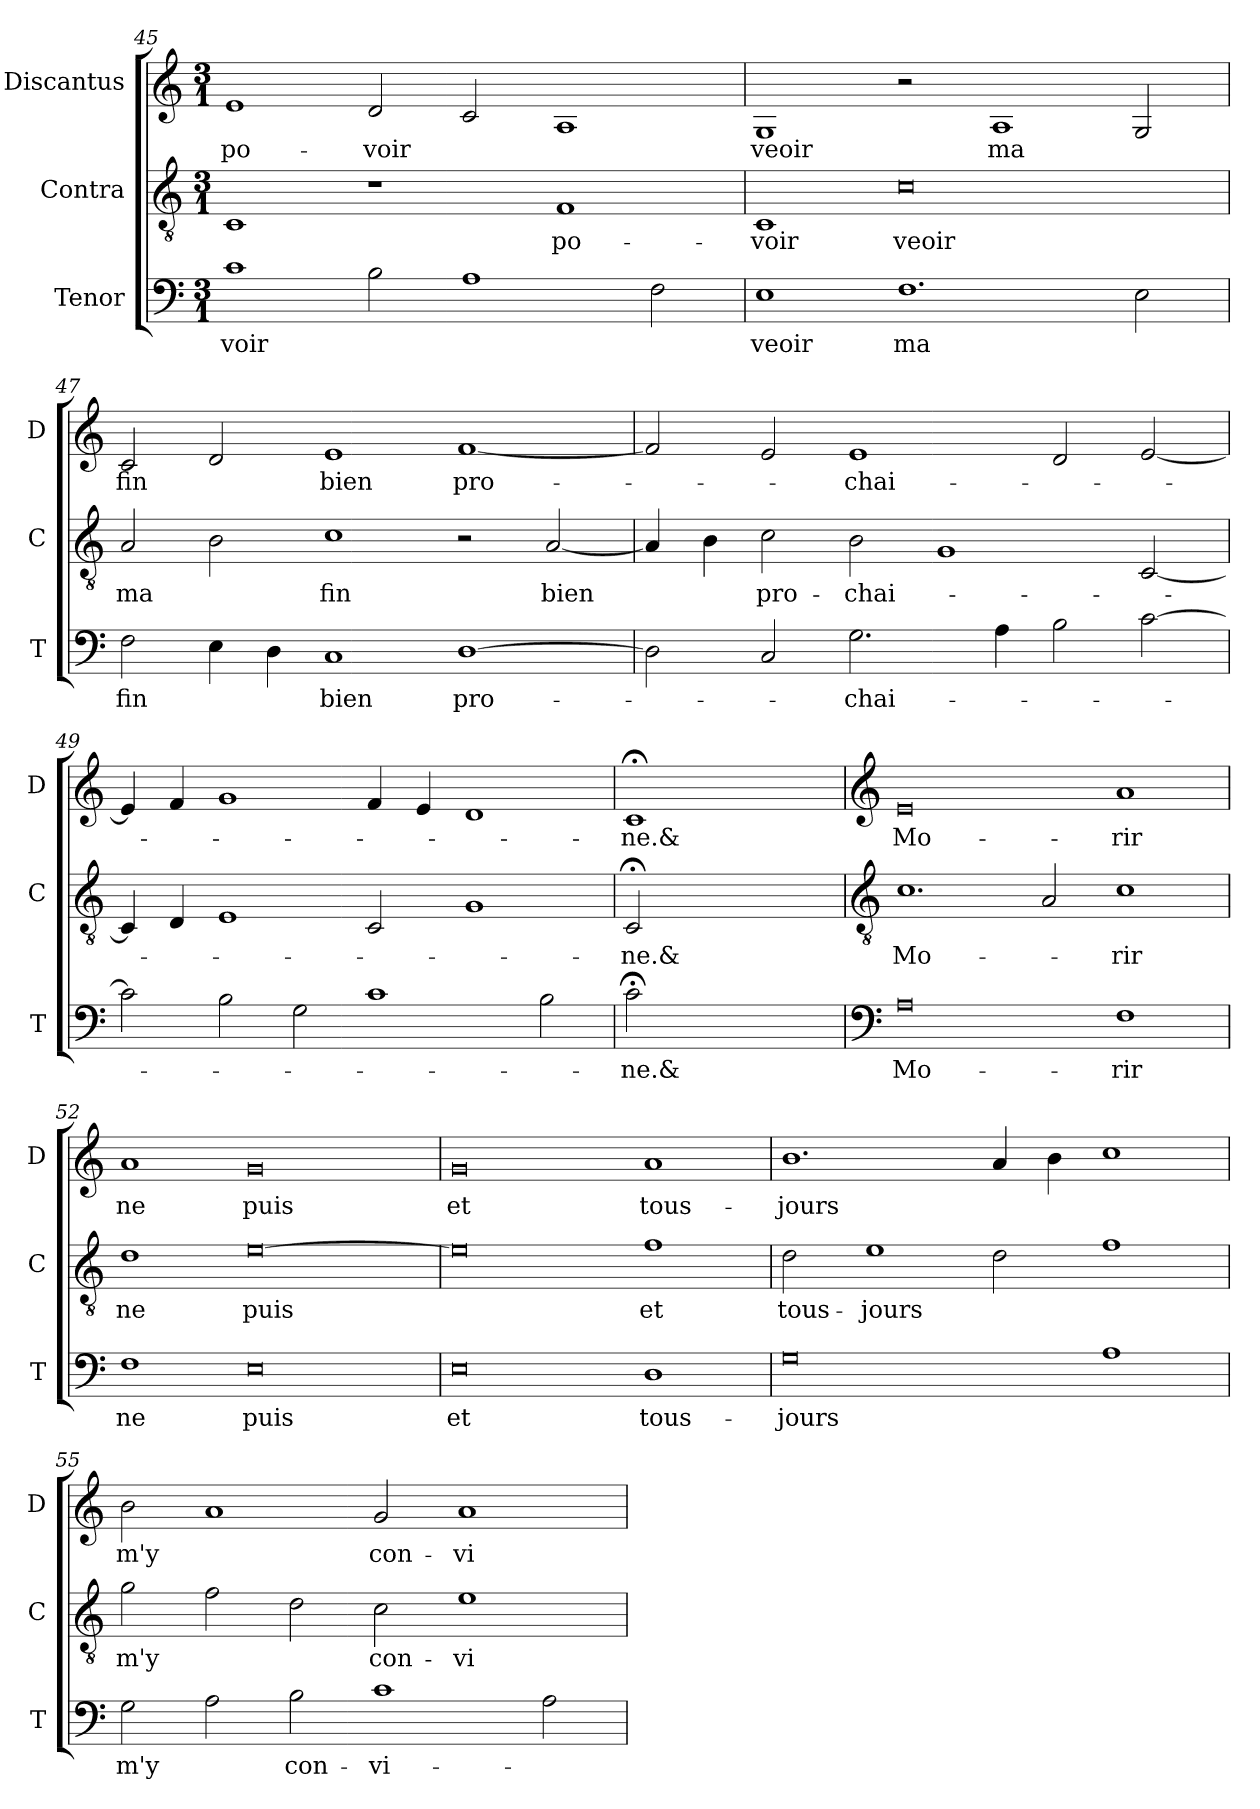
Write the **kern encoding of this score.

**kern	**text	**kern	**text	**kern	**text
*part3	*part3	*part2	*part2	*part1	*part1
*staff3	*staff3	*staff2	*staff2	*staff1	*staff1
*I"Tenor	*	*I"Contra	*	*I"Discantus	*
*I'T	*	*I'C	*	*I'D	*
*clefF4	*	*clefGv2	*	*clefG2	*
*k[]	*	*k[]	*	*k[]	*
*M3/1	*	*M3/1	*	*M3/1	*
=45	=45	=45	=45	=45	=45
1c	-voir	1C	.	1e	po-
2B\	.	1r	.	2d/	-voir
1A	.	.	.	2c/	.
.	.	1F	po-	1A	.
2F\	.	.	.	.	.
=46	=46	=46	=46	=46	=46
1E	veoir	1C	-voir	1G	veoir
1.F	ma	0c	veoir	2r	.
.	.	.	.	1A	ma
2E\	.	.	.	2G/	.
=47	=47	=47	=47	=47	=47
2F\	fin	2A/	ma	2c/	fin
4E\	.	2B\	.	2d/	.
4D\	.	.	.	.	.
1C	bien	1c	fin	1e	bien
[1D	pro-	2r	.	[1f	pro-
.	.	[2A/	bien	.	.
=48	=48	=48	=48	=48	=48
2D\]	.	4A/]	.	2f/]	.
.	.	4B\	.	.	.
2C/	.	2c\	pro-	2e/	.
2.G\	-chai-	2B\	-chai-	1e	-chai-
.	.	1G	.	.	.
4A\	.	.	.	.	.
2B\	.	.	.	2d/	.
[2c\	.	[2C/	.	[2e/	.
=49	=49	=49	=49	=49	=49
2c\]	.	4C/]	.	4e/]	.
.	.	4D/	.	4f/	.
2B\	.	1E	.	1g	.
2G\	.	.	.	.	.
1c	.	2C/	.	4f/	.
.	.	.	.	4e/	.
.	.	1G	.	1d	.
2B\	.	.	.	.	.
=50	=50	=50	=50	=50	=50
!LO:N:vis=2	!	!LO:N:vis=2	!	!LO:N:vis=1	!
0.c;<	-ne.&	0.C;<	-ne.&	0.c;<	-ne.&
!!LO:LB:g=z
=51	=51	=51	=51	=51	=51
*clefF4	*	*clefGv2	*	*clefG2	*
0A	Mo-	1.c	Mo-	0e	Mo-
.	.	2A/	.	.	.
1F	-rir	1c	-rir	1a	-rir
=52	=52	=52	=52	=52	=52
1F	ne	1d	ne	1a	ne
0E	puis	[0e	puis	0g	puis
=53	=53	=53	=53	=53	=53
0E	et	0e]	.	0g	et
1D	tous-	1f	et	1a	tous-
=54	=54	=54	=54	=54	=54
0G	-jours	2d\	tous-	1.b	-jours
.	.	1e	-jours	.	.
.	.	2d\	.	4a/	.
.	.	.	.	4b\	.
1A	.	1f	.	1cc	.
=55	=55	=55	=55	=55	=55
2G\	m'y	2g\	m'y	2b\	m'y
2A\	.	2f\	.	1a	.
2B\	con-	2d\	.	.	.
1c	-vi-	2c\	con-	2g/	con-
.	.	1e	-vi-	1a	-vi-
2A\	.	.	.	.	.
=	=	=	=	=	=
*-	*-	*-	*-	*-	*-
